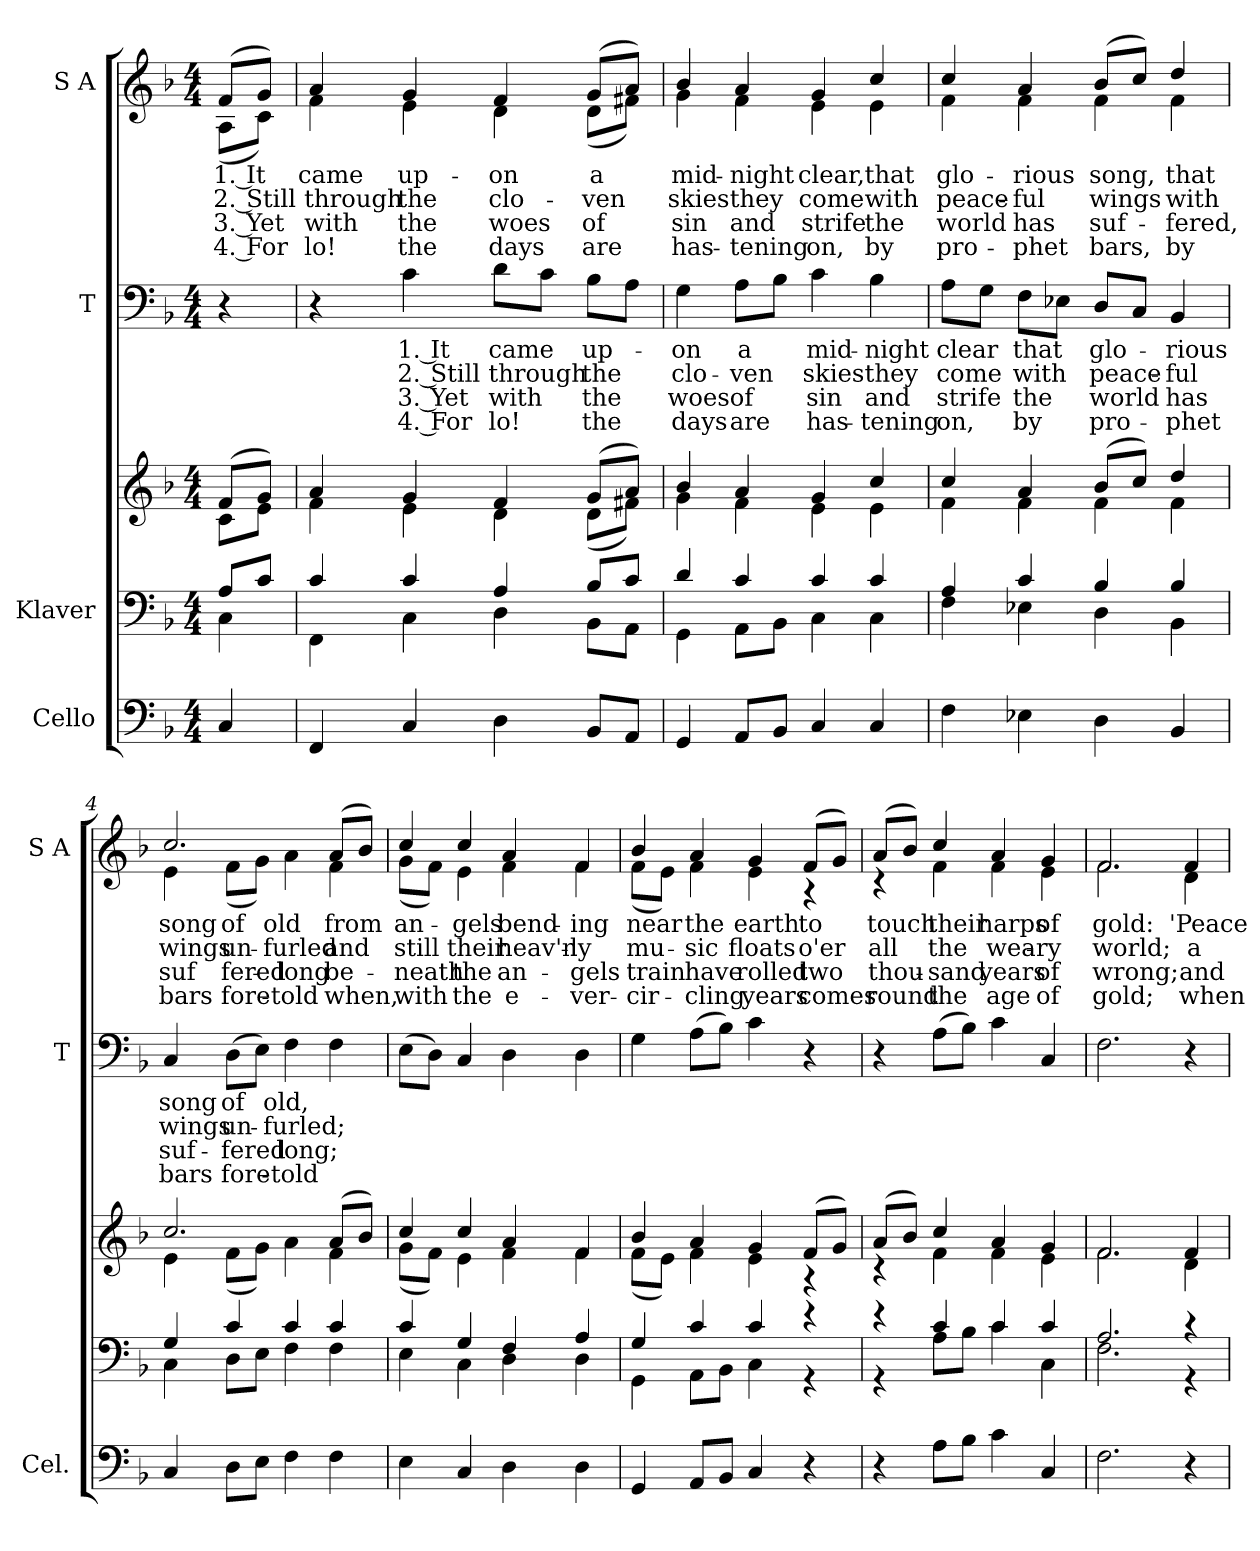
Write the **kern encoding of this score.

**kern	**kern	**kern	**kern	**text	**text	**text	**text	**kern	**text	**text	**text	**text
*part4	*part3	*part3	*part2	*part2	*part2	*part2	*part2	*part1	*part1	*part1	*part1	*part1
*staff5	*staff4	*staff3	*staff2	*staff2	*staff2	*staff2	*staff2	*staff1	*staff1	*staff1	*staff1	*staff1
*I"Cello	*I"Klaver	*	*I"T	*	*	*	*	*I"S A	*	*	*	*
*I'Cel.	*	*	*I'T	*	*	*	*	*I'S A	*	*	*	*
*clefF4	*clefF4	*clefG2	*clefF4	*	*	*	*	*clefG2	*	*	*	*
*k[b-]	*k[b-]	*k[b-]	*k[b-]	*	*	*	*	*k[b-]	*	*	*	*
*M4/4	*M4/4	*M4/4	*M4/4	*	*	*	*	*M4/4	*	*	*	*
=	=	=	=	=	=	=	=	=	=	=	=	=
*	*^	*^	*	*	*	*	*	*	*	*	*	*
!	!	!	!	!	!	!	!	!	!	!	!LO:LY:a	!LO:LY:a	!LO:LY:a	!LO:LY:a
*	*	*	*	*	*	*	*	*	*	*^	*	*	*	*
4C/	8A/L	4C\	(8f/L	8c\L	4r	.	.	.	.	(8f/L	(8A\L	1. It	2. Still	3. Yet	4. For
.	8c/J	.	8g/J)	8e\J	.	.	.	.	.	8g/J)	8c\J)	.	.	.	.
=1	=1	=1	=1	=1	=1	=1	=1	=1	=1	=1	=1	=1	=1	=1	=1
!	!	!	!	!	!	!	!	!	!	!	!	!LO:LY:a	!LO:LY:a	!LO:LY:a	!LO:LY:a
4FF/	4c/	4FF\	4a/	4f\	4r	.	.	.	.	4a/	4f\	came	through	with	lo!
!	!	!	!	!	!	!LO:LY:b	!LO:LY:b	!LO:LY:b	!LO:LY:b	!	!	!LO:LY:a	!LO:LY:a	!LO:LY:a	!LO:LY:a
4C/	4c/	4C\	4g/	4e\	4c\	1. It	2. Still	3. Yet	4. For	4g/	4e\	up-	the	the	the
!	!	!	!	!	!	!LO:LY:b	!LO:LY:b	!LO:LY:b	!LO:LY:b	!	!	!LO:LY:a	!LO:LY:a	!LO:LY:a	!LO:LY:a
4D\	4A/	4D\	4f/	4d\	8d\L	came	through	with	lo!	4f/	4d\	-on	clo-	woes	days
.	.	.	.	.	8c\J	.	.	.	.	.	.	.	.	.	.
!	!	!	!	!	!	!LO:LY:b	!LO:LY:b	!LO:LY:b	!LO:LY:b	!	!	!LO:LY:a	!LO:LY:a	!LO:LY:a	!LO:LY:a
8BB-/L	8B-/L	8BB-\L	(8g/L	(8d\L	8B-\L	up-	the	the	the	(8g/L	(8d\L	a	-ven	of	are
8AA/J	8c/J	8AA\J	8a/J)	8f#X\J)	8A\J	.	.	.	.	8a/J)	8f#X\J)	.	.	.	.
=2	=2	=2	=2	=2	=2	=2	=2	=2	=2	=2	=2	=2	=2	=2	=2
!	!	!	!	!	!	!LO:LY:b	!LO:LY:b	!LO:LY:b	!LO:LY:b	!	!	!LO:LY:a	!LO:LY:a	!LO:LY:a	!LO:LY:a
4GG/	4d/	4GG\	4b-/	4g\	4G\	-on	clo-	woes	days	4b-/	4g\	mid-	skies	sin	has-
!	!	!	!	!	!	!LO:LY:b	!LO:LY:b	!LO:LY:b	!LO:LY:b	!	!	!LO:LY:a	!LO:LY:a	!LO:LY:a	!LO:LY:a
8AA/L	4c/	8AA\L	4a/	4f\	8A\L	a	-ven	of	are	4a/	4f\	-night	they	and	-tening
8BB-/J	.	8BB-\J	.	.	8B-\J	.	.	.	.	.	.	.	.	.	.
!	!	!	!	!	!	!LO:LY:b	!LO:LY:b	!LO:LY:b	!LO:LY:b	!	!	!LO:LY:a	!LO:LY:a	!LO:LY:a	!LO:LY:a
4C/	4c/	4C\	4g/	4e\	4c\	mid-	skies	sin	has-	4g/	4e\	clear,	come	strife	on,
!	!	!	!	!	!	!LO:LY:b	!LO:LY:b	!LO:LY:b	!LO:LY:b	!	!	!LO:LY:a	!LO:LY:a	!LO:LY:a	!LO:LY:a
!	!	!	!	!	!	!	!	!	!	!	!	!LO:LY:b	!LO:LY:b	!LO:LY:b	!LO:LY:b
4C/	4c/	4C\	4cc/	4e\	4B-\	-night	they	and	-tening	4cc/	4e\	that	with	the	by
=3	=3	=3	=3	=3	=3	=3	=3	=3	=3	=3	=3	=3	=3	=3	=3
!	!	!	!	!	!	!LO:LY:b	!LO:LY:b	!LO:LY:b	!LO:LY:b	!	!	!LO:LY:a	!LO:LY:a	!LO:LY:a	!LO:LY:a
!	!	!	!	!	!	!	!	!	!	!	!	!LO:LY:b	!LO:LY:b	!LO:LY:b	!LO:LY:b
4F\	4A/	4F\	4cc/	4f\	8A\L	clear	come	strife	on,	4cc/	4f\	glo-	peace-	world	pro-
.	.	.	.	.	8G\J	.	.	.	.	.	.	.	.	.	.
!	!	!	!	!	!	!LO:LY:b	!LO:LY:b	!LO:LY:b	!LO:LY:b	!	!	!LO:LY:a	!LO:LY:a	!LO:LY:a	!LO:LY:a
!	!	!	!	!	!	!	!	!	!	!	!	!LO:LY:b	!LO:LY:b	!LO:LY:b	!LO:LY:b
4E-X\	4c/	4E-X\	4a/	4f\	8F\L	that	with	the	by	4a/	4f\	-rious	-ful	has	-phet
.	.	.	.	.	8E-X\J	.	.	.	.	.	.	.	.	.	.
!	!	!	!	!	!	!LO:LY:b	!LO:LY:b	!LO:LY:b	!LO:LY:b	!	!	!LO:LY:a	!LO:LY:a	!LO:LY:a	!LO:LY:a
!	!	!	!	!	!	!	!	!	!	!	!	!LO:LY:b	!LO:LY:b	!LO:LY:b	!LO:LY:b
4D\	4B-/	4D\	(8b-/L	4f\	8D/L	glo-	peace-	world	pro-	(8b-/L	4f\	song,	wings	suf-	bars,
.	.	.	8cc/J)	.	8C/J	.	.	.	.	8cc/J)	.	.	.	.	.
!	!	!	!	!	!	!LO:LY:b	!LO:LY:b	!LO:LY:b	!LO:LY:b	!	!	!LO:LY:a	!LO:LY:a	!LO:LY:a	!LO:LY:a
!	!	!	!	!	!	!	!	!	!	!	!	!LO:LY:b	!LO:LY:b	!LO:LY:b	!LO:LY:b
4BB-/	4B-/	4BB-\	4dd/	4f\	4BB-/	-rious	-ful	has	-phet	4dd/	4f\	that	with	-fered,	by
!!LO:PB:g=z	!!
=4	=4	=4	=4	=4	=4	=4	=4	=4	=4	=4	=4	=4	=4	=4	=4
!	!	!	!	!	!	!LO:LY:b	!LO:LY:b	!LO:LY:b	!LO:LY:b	!	!	!LO:LY:a	!LO:LY:a	!LO:LY:a	!LO:LY:a
!	!	!	!	!	!	!	!	!	!	!	!	!LO:LY:b	!LO:LY:b	!LO:LY:b	!LO:LY:b
4C/	4G/	4C\	2.cc/	4e\	4C/	song	wings	suf-	bars	2.cc/	4e\	song	wings	suf-	bars
!	!	!	!	!	!	!LO:LY:b	!LO:LY:b	!LO:LY:b	!LO:LY:b	!	!	!LO:LY:b	!LO:LY:b	!LO:LY:b	!LO:LY:b
8D\L	4c/	8D\L	.	(8f\L	(8D\L	of	un-	-fered	fore-	.	(8f\L	of	un-	-fered	fore-
8E\J	.	8E\J	.	8g\J)	8E\J)	.	.	.	.	.	8g\J)	.	.	.	.
!	!	!	!	!	!	!LO:LY:b	!LO:LY:b	!LO:LY:b	!LO:LY:b	!	!	!LO:LY:b	!LO:LY:b	!LO:LY:b	!LO:LY:b
4F\	4c/	4F\	.	4a\	4F\	old,	-furled;	long;	-told	.	4a\	old	-furled	long	-told
!	!	!	!	!	!	!	!	!	!	!	!	!LO:LY:b	!LO:LY:b	!LO:LY:b	!LO:LY:b
4F\	4c/	4F\	(8a/L	4f\	4F\	.	.	.	.	(8a/L	4f\	from	and	be-	when,
.	.	.	8b-/J)	.	.	.	.	.	.	8b-/J)	.	.	.	.	.
=5	=5	=5	=5	=5	=5	=5	=5	=5	=5	=5	=5	=5	=5	=5	=5
!	!	!	!	!	!	!	!	!	!	!	!	!LO:LY:b	!LO:LY:b	!LO:LY:b	!LO:LY:b
4E\	4c/	4E\	4cc/	(8g\L	(8E\L	.	.	.	.	4cc/	(8g\L	an-	still	-neath	with
.	.	.	.	8f\J)	8D\J)	.	.	.	.	.	8f\J)	.	.	.	.
!	!	!	!	!	!	!	!	!	!	!	!	!LO:LY:b	!LO:LY:b	!LO:LY:b	!LO:LY:b
4C/	4G/	4C\	4cc/	4e\	4C/	.	.	.	.	4cc/	4e\	-gels	their	the	the
!	!	!	!	!	!	!	!	!	!	!	!	!LO:LY:b	!LO:LY:b	!LO:LY:b	!LO:LY:b
4D\	4F/	4D\	4a/	4f\	4D\	.	.	.	.	4a/	4f\	bend-	heav'n-	an-	e-
!	!	!	!	!	!	!	!	!	!	!	!	!LO:LY:b	!LO:LY:b	!LO:LY:b	!LO:LY:b
4D\	4A/	4D\	4f/	4f\	4D\	.	.	.	.	4f/	4f\	-ing	-ly	-gels	-ver-
=6	=6	=6	=6	=6	=6	=6	=6	=6	=6	=6	=6	=6	=6	=6	=6
!	!	!	!	!	!	!	!	!	!	!	!	!LO:LY:b	!LO:LY:b	!LO:LY:b	!LO:LY:b
4GG/	4G/	4GG\	4b-/	(8f\L	4G\	.	.	.	.	4b-/	(8f\L	near	mu-	train	-cir-
.	.	.	.	8e\J)	.	.	.	.	.	.	8e\J)	.	.	.	.
!	!	!	!	!	!	!	!	!	!	!	!	!LO:LY:b	!LO:LY:b	!LO:LY:b	!LO:LY:b
8AA/L	4c/	8AA\L	4a/	4f\	(8A\L	.	.	.	.	4a/	4f\	the	-sic	have	-cling
8BB-/J	.	8BB-\J	.	.	8B-\J)	.	.	.	.	.	.	.	.	.	.
!	!	!	!	!	!	!	!	!	!	!	!	!LO:LY:b	!LO:LY:b	!LO:LY:b	!LO:LY:b
4C/	4c/	4C\	4g/	4e\	4c\	.	.	.	.	4g/	4e\	earth	floats	rolled	years
!	!	!	!	!	!	!	!	!	!	!	!	!LO:LY:b	!LO:LY:b	!LO:LY:b	!LO:LY:b
4r	4r	4r	(8f/L	4r	4r	.	.	.	.	(8f/L	4r	to	o'er	two	comes
.	.	.	8g/J)	.	.	.	.	.	.	8g/J)	.	.	.	.	.
=7	=7	=7	=7	=7	=7	=7	=7	=7	=7	=7	=7	=7	=7	=7	=7
!	!	!	!	!	!	!	!	!	!	!	!	!LO:LY:b	!LO:LY:b	!LO:LY:b	!LO:LY:b
4r	4r	4r	(8a/L	4r	4r	.	.	.	.	(8a/L	4r	touch	all	thou-	round
.	.	.	8b-/J)	.	.	.	.	.	.	8b-/J)	.	.	.	.	.
!	!	!	!	!	!	!	!	!	!	!	!	!LO:LY:b	!LO:LY:b	!LO:LY:b	!LO:LY:b
8A\L	4c/	8A\L	4cc/	4f\	(8A\L	.	.	.	.	4cc/	4f\	their	the	-sand	the
8B-\J	.	8B-\J	.	.	8B-\J)	.	.	.	.	.	.	.	.	.	.
!	!	!	!	!	!	!	!	!	!	!	!	!LO:LY:b	!LO:LY:b	!LO:LY:b	!LO:LY:b
4c\	4c/	4c\	4a/	4f\	4c\	.	.	.	.	4a/	4f\	harps	wea-	years	age
!	!	!	!	!	!	!	!	!	!	!	!	!LO:LY:b	!LO:LY:b	!LO:LY:b	!LO:LY:b
4C/	4c/	4C\	4g/	4e\	4C/	.	.	.	.	4g/	4e\	of	-ry	of	of
=8	=8	=8	=8	=8	=8	=8	=8	=8	=8	=8	=8	=8	=8	=8	=8
!	!	!	!	!	!	!	!	!	!	!	!	!LO:LY:b	!LO:LY:b	!LO:LY:b	!LO:LY:b
2.F\	2.A/	2.F\	2.f/	2.f\	2.F\	.	.	.	.	2.f/	2.f\	gold:	world;	wrong;	gold;
!	!	!	!	!	!	!	!	!	!	!	!	!LO:LY:b	!LO:LY:b	!LO:LY:b	!LO:LY:b
4r	4r	4r	4f/	4d\	4r	.	.	.	.	4f/	4d\	'Peace	a-	and	when
*	*v	*v	*	*	*	*	*	*	*	*v	*v	*	*	*	*
*	*	*v	*v	*	*	*	*	*	*	*	*	*	*
=	=	=	=	=	=	=	=	=	=	=	=	=
*-	*-	*-	*-	*-	*-	*-	*-	*-	*-	*-	*-	*-
